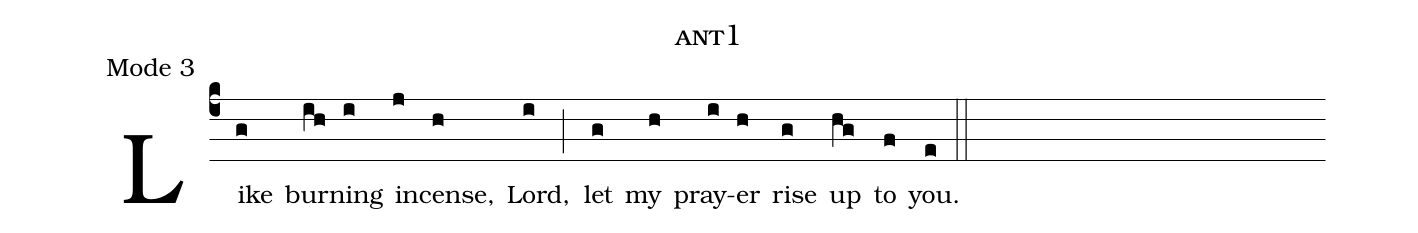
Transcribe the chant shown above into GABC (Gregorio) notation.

name: ant1;
annotation: Mode 3;
%%
(c4)
Like(g) burn(ih)ing(i) in(j)cense,(h) Lord,(i) (;) let(g) my(h) pray(i)er(h) rise(g) up(hg) to(f) you.(e) (::)
